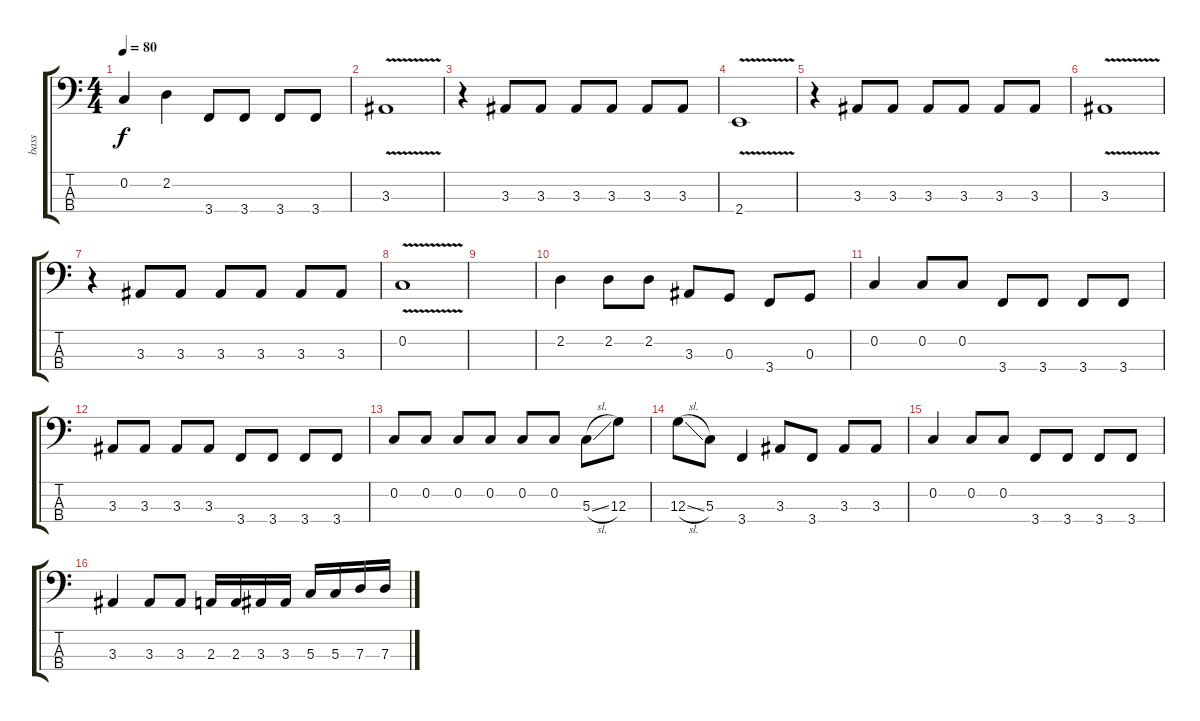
\track ("bass" "bass") {instrument electricbassfinger}
\staff {score tabs}
\tuning (F2 C2 G1 D1) {hide}
\ts (4 4)
\tempo 80
\clef f4
\ks c
0.2.4{dy f} 2.2.4 3.4.8 3.4.8 3.4.8 3.4.8 |
3.3{v}.1 |
r.4 3.3.8 3.3.8 3.3.8 3.3.8 3.3.8 3.3.8 |
2.4{v}.1 |
r.4 3.3.8 3.3.8 3.3.8 3.3.8 3.3.8 3.3.8 |
3.3{v}.1 |
r.4 3.3.8 3.3.8 3.3.8 3.3.8 3.3.8 3.3.8 |
0.2{v}.1 |
|
2.2.4 2.2.8 2.2.8 3.3.8 0.3.8 3.4.8 0.3.8 |
0.2.4 0.2.8 0.2.8 3.4.8 3.4.8 3.4.8 3.4.8 |
3.3.8 3.3.8 3.3.8 3.3.8 3.4.8 3.4.8 3.4.8 3.4.8 |
0.2.8 0.2.8 0.2.8 0.2.8 0.2.8 0.2.8 5.3{sl}.8 12.3.8 |
12.3{sl}.8 5.3.8 3.4.4 3.3.8 3.4.8 3.3.8 3.3.8 |
0.2.4 0.2.8 0.2.8 3.4.8 3.4.8 3.4.8 3.4.8 |
3.3.4 3.3.8 3.3.8 2.3.16 2.3.16 3.3.16 3.3.16 5.3.16 5.3.16 7.3.16 7.3.16
